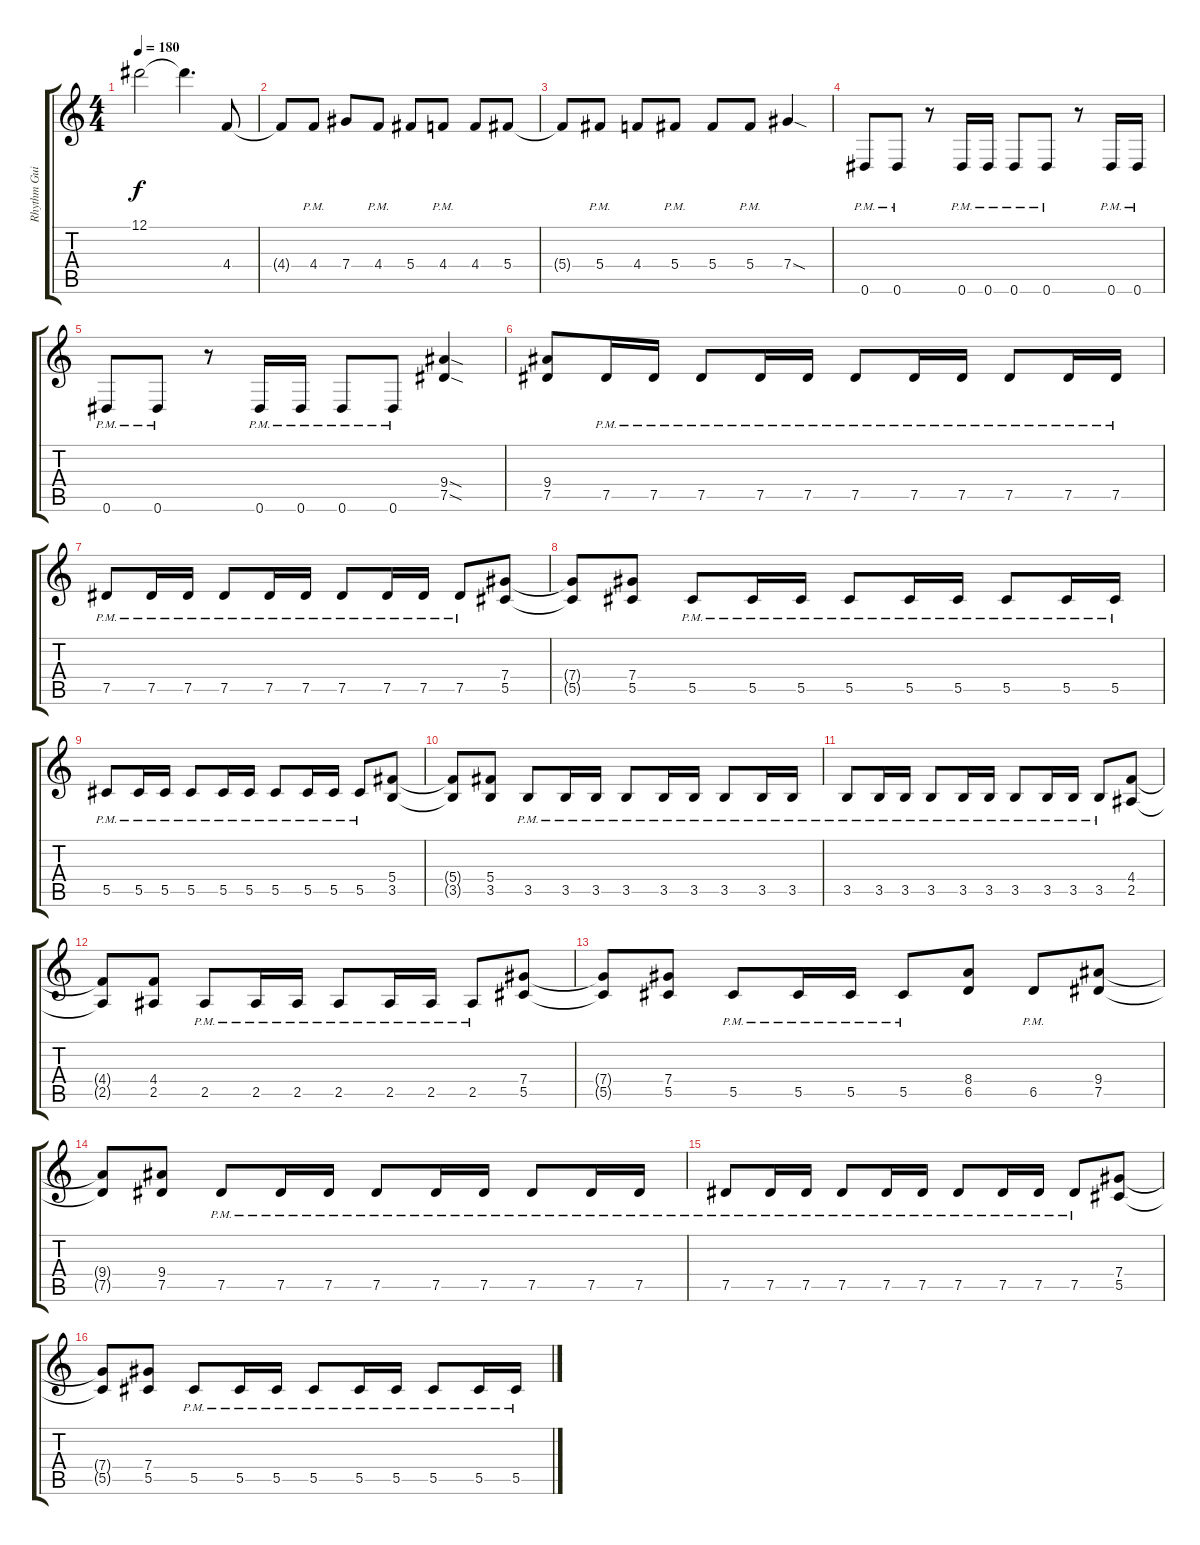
\track ("Rhythm Guitar  " "Rhythm Gui") {instrument overdrivenguitar}
\staff {score tabs}
\tuning (Eb4 Bb3 Gb3 Db3 Ab2 Eb2) {hide}
\ts (4 4)
\tempo 180
\clef g2
\ks c
12.1{t}.2{dy f} 12.1{t}.4{d} 4.4.8 |
4.4{t}.8 4.4{pm}.8 7.4.8 4.4{pm}.8 5.4.8 4.4{pm}.8 4.4.8 5.4.8 |
5.4{t}.8 5.4{pm}.8 4.4.8 5.4{pm}.8 5.4.8 5.4{pm}.8 7.4{sod}.4 |
0.6{pm}.8 0.6{pm}.8 r.8 0.6{pm}.16 0.6{pm}.16 0.6{pm}.8 0.6{pm}.8 r.8 0.6{pm}.16 0.6{pm}.16 |
0.6{pm}.8 0.6{pm}.8 r.8 0.6{pm}.16 0.6{pm}.16 0.6{pm}.8 0.6{pm}.8 (9.4{sod} 7.5{sod}).4 |
(9.4 7.5).8 7.5{pm}.16 7.5{pm}.16 7.5{pm}.8 7.5{pm}.16 7.5{pm}.16 7.5{pm}.8 7.5{pm}.16 7.5{pm}.16 7.5{pm}.8 7.5{pm}.16 7.5{pm}.16 |
7.5{pm}.8 7.5{pm}.16 7.5{pm}.16 7.5{pm}.8 7.5{pm}.16 7.5{pm}.16 7.5{pm}.8 7.5{pm}.16 7.5{pm}.16 7.5{pm}.8 (7.4 5.5).8 |
(7.4{t} 5.5{t}).8 (7.4 5.5).8 5.5{pm}.8 5.5{pm}.16 5.5{pm}.16 5.5{pm}.8 5.5{pm}.16 5.5{pm}.16 5.5{pm}.8 5.5{pm}.16 5.5{pm}.16 |
5.5{pm}.8 5.5{pm}.16 5.5{pm}.16 5.5{pm}.8 5.5{pm}.16 5.5{pm}.16 5.5{pm}.8 5.5{pm}.16 5.5{pm}.16 5.5{pm}.8 (5.4 3.5).8 |
(5.4{t} 3.5{t}).8 (5.4 3.5).8 3.5{pm}.8 3.5{pm}.16 3.5{pm}.16 3.5{pm}.8 3.5{pm}.16 3.5{pm}.16 3.5{pm}.8 3.5{pm}.16 3.5{pm}.16 |
3.5{pm}.8 3.5{pm}.16 3.5{pm}.16 3.5{pm}.8 3.5{pm}.16 3.5{pm}.16 3.5{pm}.8 3.5{pm}.16 3.5{pm}.16 3.5{pm}.8 (4.4 2.5).8 |
(4.4{t} 2.5{t}).8 (4.4 2.5).8 2.5{pm}.8 2.5{pm}.16 2.5{pm}.16 2.5{pm}.8 2.5{pm}.16 2.5{pm}.16 2.5{pm}.8 (7.4 5.5).8 |
(7.4{t} 5.5{t}).8 (7.4 5.5).8 5.5{pm}.8 5.5{pm}.16 5.5{pm}.16 5.5{pm}.8 (8.4 6.5).8 6.5{pm}.8 (9.4 7.5).8 |
(9.4{t} 7.5{t}).8 (9.4 7.5).8 7.5{pm}.8 7.5{pm}.16 7.5{pm}.16 7.5{pm}.8 7.5{pm}.16 7.5{pm}.16 7.5{pm}.8 7.5{pm}.16 7.5{pm}.16 |
7.5{pm}.8 7.5{pm}.16 7.5{pm}.16 7.5{pm}.8 7.5{pm}.16 7.5{pm}.16 7.5{pm}.8 7.5{pm}.16 7.5{pm}.16 7.5{pm}.8 (7.4 5.5).8 |
(7.4{t} 5.5{t}).8 (7.4 5.5).8 5.5{pm}.8 5.5{pm}.16 5.5{pm}.16 5.5{pm}.8 5.5{pm}.16 5.5{pm}.16 5.5{pm}.8 5.5{pm}.16 5.5{pm}.16
